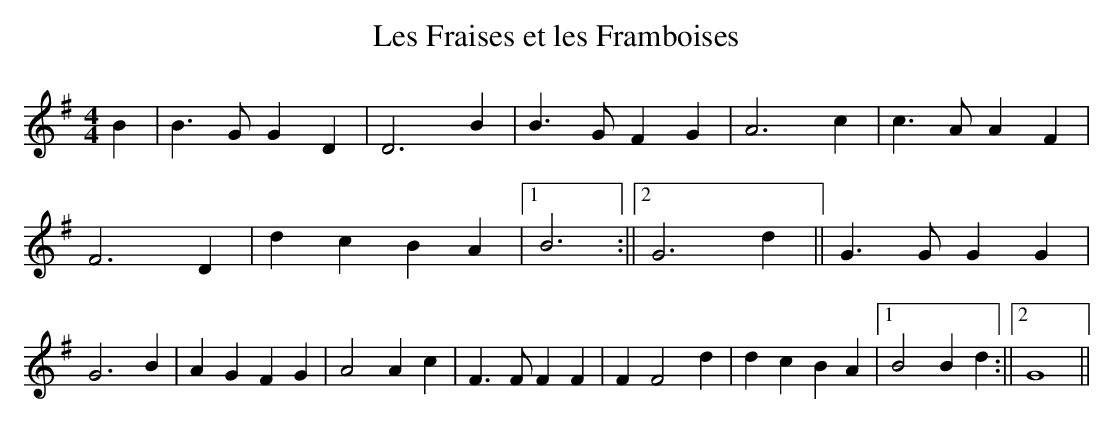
X:1
T:Les Fraises et les Framboises
M:4/4
K:G
B2|B3GG2D2|D6B2|B3GF2G2|A6c2|c3AA2F2|F6D2|d2c2B2A2|1 B6:||2 G6d2||G3GG2G2|G6B2|A2G2F2G2|A4A2c2|F3FF2F2|F2F4d2|d2c2B2A2|1 B4B2d2:||2 G8||
